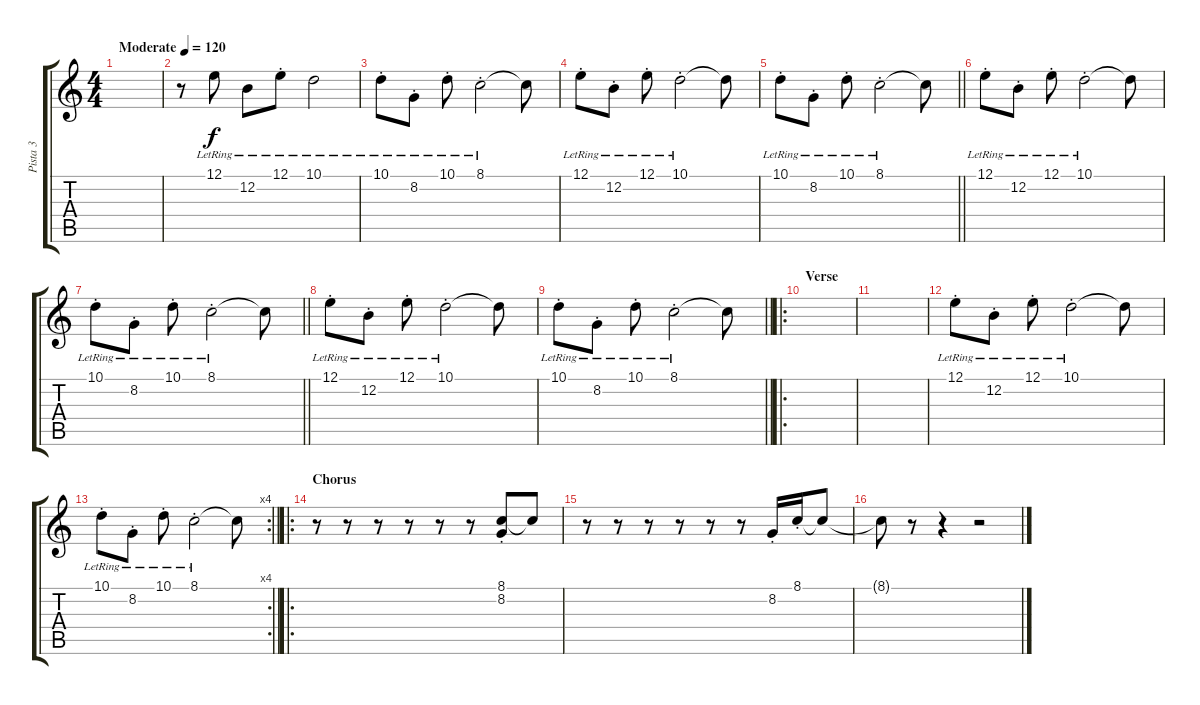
\track ("Pista 3" "Pista 3") {instrument stringensemble1}
\staff {score tabs}
\tuning (E4 B3 G3 D3 A2 E2) {hide}
\ts (4 4)
\tempo (120 "Moderate")
\clef g2
\ks c
|
r.8 12.1{lr}.8{instrument musicbox} 12.2{lr}.8 12.1{st lr}.8 10.1{lr}.2 |
10.1{st lr}.8 8.2{st lr}.8 10.1{st lr}.8 8.1{st lr}.2 8.1{t}.8 |
12.1{st lr}.8 12.2{st lr}.8 12.1{st lr}.8 10.1{st lr}.2 10.1{t}.8 |
\barLineRight lightlight
10.1{st lr}.8 8.2{st lr}.8 10.1{st lr}.8 8.1{st lr}.2 8.1{t}.8 |
12.1{st lr}.8 12.2{st lr}.8 12.1{st lr}.8 10.1{st lr}.2 10.1{t}.8 |
\barLineRight lightlight
10.1{st lr}.8 8.2{st lr}.8 10.1{st lr}.8 8.1{st lr}.2 8.1{t}.8 |
12.1{st lr}.8 12.2{st lr}.8 12.1{st lr}.8 10.1{st lr}.2 10.1{t}.8 |
\barLineRight lightlight
10.1{st lr}.8 8.2{st lr}.8 10.1{st lr}.8 8.1{st lr}.2 8.1{t}.8 |
\ro
\section ("" "Verse")
|
|
12.1{st lr}.8 12.2{st lr}.8 12.1{st lr}.8 10.1{st lr}.2 10.1{t}.8 |
\rc 4
\barLineRight lightlight
10.1{st lr}.8 8.2{st lr}.8 10.1{st lr}.8 8.1{st lr}.2 8.1{t}.8 |
\ro
\section ("" "Chorus")
r.8{instrument stringensemble1} r.8 r.8 r.8 r.8 r.8 (8.1{st} 8.2{st}).8 8.1{t}.8 |
r.8 r.8 r.8 r.8 r.8 r.8 8.2{st}.16 8.1{st}.16 8.1{t}.8 |
8.1{t}.8 r.8 r.4 r.2
